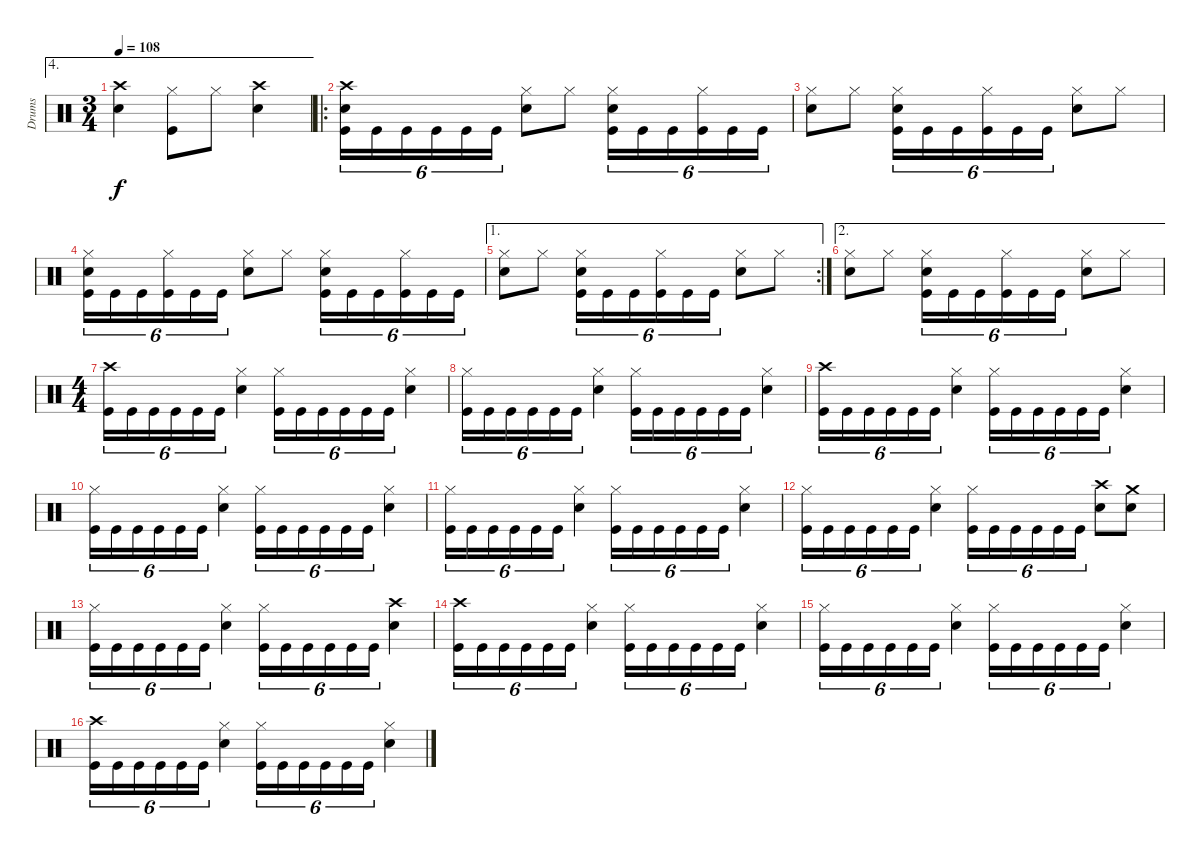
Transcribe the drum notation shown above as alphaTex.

\track ("Drums" "Drums") {instrument percussion}
\staff {score}
\articulation defaults
\ae 4
\ts (3 4)
\tempo 108
\clef neutral
\ks c
("Crash high (hit)" "Snare (hit) 2").4{dy f} ("Hi-Hat (closed)" "Kick (hit)").8 "Hi-Hat (closed)".8 ("Crash high (hit)" "Snare (hit) 2").4 |
\ro
("Crash high (hit)" "Snare (hit) 2" "Kick (hit)").16{tu (6 4)} "Kick (hit)".16{tu (6 4)} "Kick (hit)".16{tu (6 4)} "Kick (hit)".16{tu (6 4)} "Kick (hit)".16{tu (6 4)} "Kick (hit)".16{tu (6 4)} ("Hi-Hat (closed)" "Snare (hit) 2").8 "Hi-Hat (closed)".8 ("Hi-Hat (closed)" "Snare (hit) 2" "Kick (hit)").16{tu (6 4)} "Kick (hit)".16{tu (6 4)} "Kick (hit)".16{tu (6 4)} ("Hi-Hat (closed)" "Kick (hit)").16{tu (6 4)} "Kick (hit)".16{tu (6 4)} "Kick (hit)".16{tu (6 4)} |
("Hi-Hat (closed)" "Snare (hit) 2").8 "Hi-Hat (closed)".8 ("Hi-Hat (closed)" "Snare (hit) 2" "Kick (hit)").16{tu (6 4)} "Kick (hit)".16{tu (6 4)} "Kick (hit)".16{tu (6 4)} ("Hi-Hat (closed)" "Kick (hit)").16{tu (6 4)} "Kick (hit)".16{tu (6 4)} "Kick (hit)".16{tu (6 4)} ("Hi-Hat (closed)" "Snare (hit) 2").8 "Hi-Hat (closed)".8 |
("Hi-Hat (closed)" "Snare (hit) 2" "Kick (hit)").16{tu (6 4)} "Kick (hit)".16{tu (6 4)} "Kick (hit)".16{tu (6 4)} ("Hi-Hat (closed)" "Kick (hit)").16{tu (6 4)} "Kick (hit)".16{tu (6 4)} "Kick (hit)".16{tu (6 4)} ("Hi-Hat (closed)" "Snare (hit) 2").8 "Hi-Hat (closed)".8 ("Hi-Hat (closed)" "Snare (hit) 2" "Kick (hit)").16{tu (6 4)} "Kick (hit)".16{tu (6 4)} "Kick (hit)".16{tu (6 4)} ("Hi-Hat (closed)" "Kick (hit)").16{tu (6 4)} "Kick (hit)".16{tu (6 4)} "Kick (hit)".16{tu (6 4)} |
\ae 1
\rc 2
("Hi-Hat (closed)" "Snare (hit) 2").8 "Hi-Hat (closed)".8 ("Hi-Hat (closed)" "Snare (hit) 2" "Kick (hit)").16{tu (6 4)} "Kick (hit)".16{tu (6 4)} "Kick (hit)".16{tu (6 4)} ("Hi-Hat (closed)" "Kick (hit)").16{tu (6 4)} "Kick (hit)".16{tu (6 4)} "Kick (hit)".16{tu (6 4)} ("Hi-Hat (closed)" "Snare (hit) 2").8 "Hi-Hat (closed)".8 |
\ae 2
("Hi-Hat (closed)" "Snare (hit) 2").8 "Hi-Hat (closed)".8 ("Hi-Hat (closed)" "Snare (hit) 2" "Kick (hit)").16{tu (6 4)} "Kick (hit)".16{tu (6 4)} "Kick (hit)".16{tu (6 4)} ("Hi-Hat (closed)" "Kick (hit)").16{tu (6 4)} "Kick (hit)".16{tu (6 4)} "Kick (hit)".16{tu (6 4)} ("Hi-Hat (closed)" "Snare (hit) 2").8 "Hi-Hat (closed)".8 |
\ts (4 4)
("Crash high (hit)" "Kick (hit)").16{tu (6 4)} "Kick (hit)".16{tu (6 4)} "Kick (hit)".16{tu (6 4)} "Kick (hit)".16{tu (6 4)} "Kick (hit)".16{tu (6 4)} "Kick (hit)".16{tu (6 4)} ("Hi-Hat (closed)" "Snare (hit) 2").4 ("Hi-Hat (closed)" "Kick (hit)").16{tu (6 4)} "Kick (hit)".16{tu (6 4)} "Kick (hit)".16{tu (6 4)} "Kick (hit)".16{tu (6 4)} "Kick (hit)".16{tu (6 4)} "Kick (hit)".16{tu (6 4)} ("Hi-Hat (closed)" "Snare (hit) 2").4 |
("Hi-Hat (closed)" "Kick (hit)").16{tu (6 4)} "Kick (hit)".16{tu (6 4)} "Kick (hit)".16{tu (6 4)} "Kick (hit)".16{tu (6 4)} "Kick (hit)".16{tu (6 4)} "Kick (hit)".16{tu (6 4)} ("Hi-Hat (closed)" "Snare (hit) 2").4 ("Hi-Hat (closed)" "Kick (hit)").16{tu (6 4)} "Kick (hit)".16{tu (6 4)} "Kick (hit)".16{tu (6 4)} "Kick (hit)".16{tu (6 4)} "Kick (hit)".16{tu (6 4)} "Kick (hit)".16{tu (6 4)} ("Hi-Hat (closed)" "Snare (hit) 2").4 |
("Crash high (hit)" "Kick (hit)").16{tu (6 4)} "Kick (hit)".16{tu (6 4)} "Kick (hit)".16{tu (6 4)} "Kick (hit)".16{tu (6 4)} "Kick (hit)".16{tu (6 4)} "Kick (hit)".16{tu (6 4)} ("Hi-Hat (closed)" "Snare (hit) 2").4 ("Hi-Hat (closed)" "Kick (hit)").16{tu (6 4)} "Kick (hit)".16{tu (6 4)} "Kick (hit)".16{tu (6 4)} "Kick (hit)".16{tu (6 4)} "Kick (hit)".16{tu (6 4)} "Kick (hit)".16{tu (6 4)} ("Hi-Hat (closed)" "Snare (hit) 2").4 |
("Hi-Hat (closed)" "Kick (hit)").16{tu (6 4)} "Kick (hit)".16{tu (6 4)} "Kick (hit)".16{tu (6 4)} "Kick (hit)".16{tu (6 4)} "Kick (hit)".16{tu (6 4)} "Kick (hit)".16{tu (6 4)} ("Hi-Hat (closed)" "Snare (hit) 2").4 ("Hi-Hat (closed)" "Kick (hit)").16{tu (6 4)} "Kick (hit)".16{tu (6 4)} "Kick (hit)".16{tu (6 4)} "Kick (hit)".16{tu (6 4)} "Kick (hit)".16{tu (6 4)} "Kick (hit)".16{tu (6 4)} ("Hi-Hat (closed)" "Snare (hit) 2").4 |
("Hi-Hat (closed)" "Kick (hit)").16{tu (6 4)} "Kick (hit)".16{tu (6 4)} "Kick (hit)".16{tu (6 4)} "Kick (hit)".16{tu (6 4)} "Kick (hit)".16{tu (6 4)} "Kick (hit)".16{tu (6 4)} ("Hi-Hat (closed)" "Snare (hit) 2").4 ("Hi-Hat (closed)" "Kick (hit)").16{tu (6 4)} "Kick (hit)".16{tu (6 4)} "Kick (hit)".16{tu (6 4)} "Kick (hit)".16{tu (6 4)} "Kick (hit)".16{tu (6 4)} "Kick (hit)".16{tu (6 4)} ("Hi-Hat (closed)" "Snare (hit) 2").4 |
("Hi-Hat (closed)" "Kick (hit)").16{tu (6 4)} "Kick (hit)".16{tu (6 4)} "Kick (hit)".16{tu (6 4)} "Kick (hit)".16{tu (6 4)} "Kick (hit)".16{tu (6 4)} "Kick (hit)".16{tu (6 4)} ("Hi-Hat (closed)" "Snare (hit) 2").4 ("Hi-Hat (closed)" "Kick (hit)").16{tu (6 4)} "Kick (hit)".16{tu (6 4)} "Kick (hit)".16{tu (6 4)} "Kick (hit)".16{tu (6 4)} "Kick (hit)".16{tu (6 4)} "Kick (hit)".16{tu (6 4)} ("Crash high (hit)" "Snare (hit) 2").8 ("Crash medium (hit)" "Snare (hit) 2").8 |
("Hi-Hat (closed)" "Kick (hit)").16{tu (6 4)} "Kick (hit)".16{tu (6 4)} "Kick (hit)".16{tu (6 4)} "Kick (hit)".16{tu (6 4)} "Kick (hit)".16{tu (6 4)} "Kick (hit)".16{tu (6 4)} ("Hi-Hat (closed)" "Snare (hit) 2").4 ("Hi-Hat (closed)" "Kick (hit)").16{tu (6 4)} "Kick (hit)".16{tu (6 4)} "Kick (hit)".16{tu (6 4)} "Kick (hit)".16{tu (6 4)} "Kick (hit)".16{tu (6 4)} "Kick (hit)".16{tu (6 4)} ("Crash high (hit)" "Snare (hit) 2").4 |
("Crash high (hit)" "Kick (hit)").16{tu (6 4)} "Kick (hit)".16{tu (6 4)} "Kick (hit)".16{tu (6 4)} "Kick (hit)".16{tu (6 4)} "Kick (hit)".16{tu (6 4)} "Kick (hit)".16{tu (6 4)} ("Hi-Hat (closed)" "Snare (hit) 2").4 ("Hi-Hat (closed)" "Kick (hit)").16{tu (6 4)} "Kick (hit)".16{tu (6 4)} "Kick (hit)".16{tu (6 4)} "Kick (hit)".16{tu (6 4)} "Kick (hit)".16{tu (6 4)} "Kick (hit)".16{tu (6 4)} ("Hi-Hat (closed)" "Snare (hit) 2").4 |
("Hi-Hat (closed)" "Kick (hit)").16{tu (6 4)} "Kick (hit)".16{tu (6 4)} "Kick (hit)".16{tu (6 4)} "Kick (hit)".16{tu (6 4)} "Kick (hit)".16{tu (6 4)} "Kick (hit)".16{tu (6 4)} ("Hi-Hat (closed)" "Snare (hit) 2").4 ("Hi-Hat (closed)" "Kick (hit)").16{tu (6 4)} "Kick (hit)".16{tu (6 4)} "Kick (hit)".16{tu (6 4)} "Kick (hit)".16{tu (6 4)} "Kick (hit)".16{tu (6 4)} "Kick (hit)".16{tu (6 4)} ("Hi-Hat (closed)" "Snare (hit) 2").4 |
("Crash high (hit)" "Kick (hit)").16{tu (6 4)} "Kick (hit)".16{tu (6 4)} "Kick (hit)".16{tu (6 4)} "Kick (hit)".16{tu (6 4)} "Kick (hit)".16{tu (6 4)} "Kick (hit)".16{tu (6 4)} ("Hi-Hat (closed)" "Snare (hit) 2").4 ("Hi-Hat (closed)" "Kick (hit)").16{tu (6 4)} "Kick (hit)".16{tu (6 4)} "Kick (hit)".16{tu (6 4)} "Kick (hit)".16{tu (6 4)} "Kick (hit)".16{tu (6 4)} "Kick (hit)".16{tu (6 4)} ("Hi-Hat (closed)" "Snare (hit) 2").4
